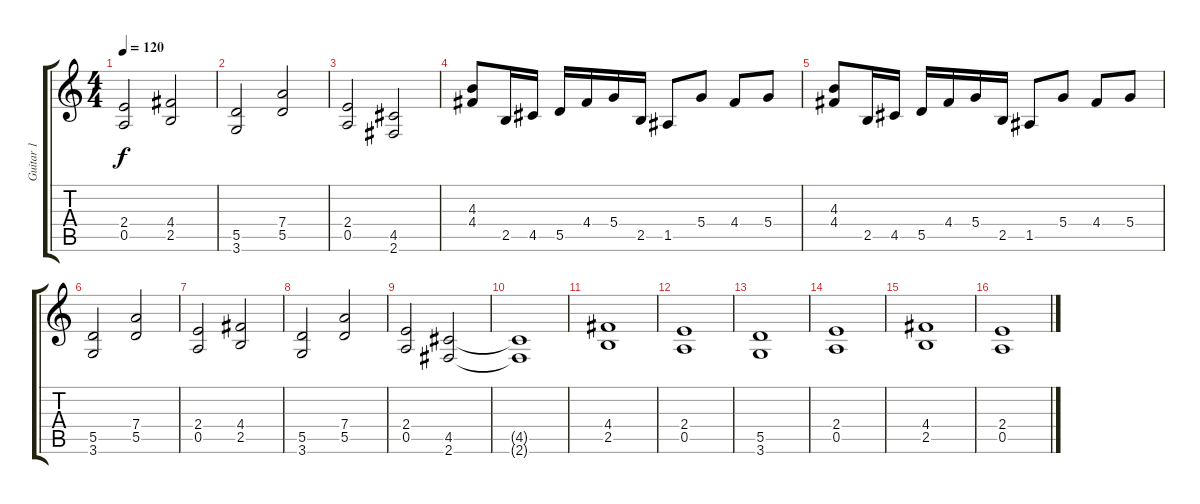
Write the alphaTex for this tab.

\track ("Guitar 1" "Guitar 1") {instrument distortionguitar}
\staff {score tabs}
\tuning (E4 B3 G3 D3 A2 E2) {hide}
\ts (4 4)
\tempo 120
\clef g2
\ks c
(2.4 0.5).2{dy f} (4.4 2.5).2 |
(5.5 3.6).2 (7.4 5.5).2 |
(2.4 0.5).2 (4.5 2.6).2 |
(4.3 4.4).8{volume 16} 2.5.16 4.5.16 5.5.16 4.4.16 5.4.16 2.5.16 1.5.8 5.4.8 4.4.8 5.4.8 |
(4.3 4.4).8 2.5.16 4.5.16 5.5.16 4.4.16 5.4.16 2.5.16 1.5.8 5.4.8 4.4.8 5.4.8 |
(5.5 3.6).2{volume 12} (7.4 5.5).2 |
(2.4 0.5).2 (4.4 2.5).2 |
(5.5 3.6).2 (7.4 5.5).2 |
(2.4 0.5).2 (4.5 2.6).2 |
(4.5{t} 2.6{t}).1 |
(4.4 2.5).1 |
(2.4 0.5).1 |
(5.5 3.6).1 |
(2.4 0.5).1 |
(4.4 2.5).1 |
(2.4 0.5).1
